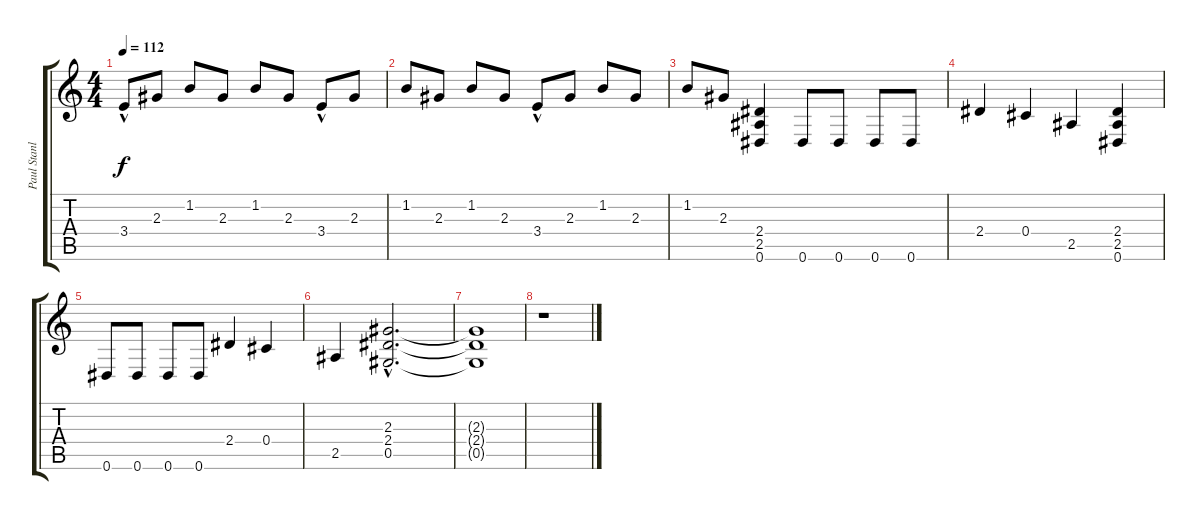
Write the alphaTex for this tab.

\track ("Paul Stanley" "Paul Stanl") {instrument distortionguitar}
\staff {score tabs}
\tuning (Eb4 Bb3 Gb3 Db3 Ab2 Eb2) {hide}
\ts (4 4)
\tempo 112
\clef g2
\ks c
3.4{hac}.8{dy f} 2.3.8 1.2.8 2.3.8 1.2.8 2.3.8 3.4{hac}.8 2.3.8 |
1.2.8 2.3.8 1.2.8 2.3.8 3.4{hac}.8 2.3.8 1.2.8 2.3.8 |
1.2.8 2.3.8 (2.4 2.5 0.6).4 0.6.8 0.6.8 0.6.8 0.6.8 |
2.4.4 0.4.4 2.5.4 (2.4 2.5 0.6).4 |
0.6.8 0.6.8 0.6.8 0.6.8 2.4.4 0.4.4 |
2.5.4 (2.3{hac} 2.4{hac} 0.5{hac}).2{d} |
(2.3{t} 2.4{t} 0.5{t}).1 |
r.1
